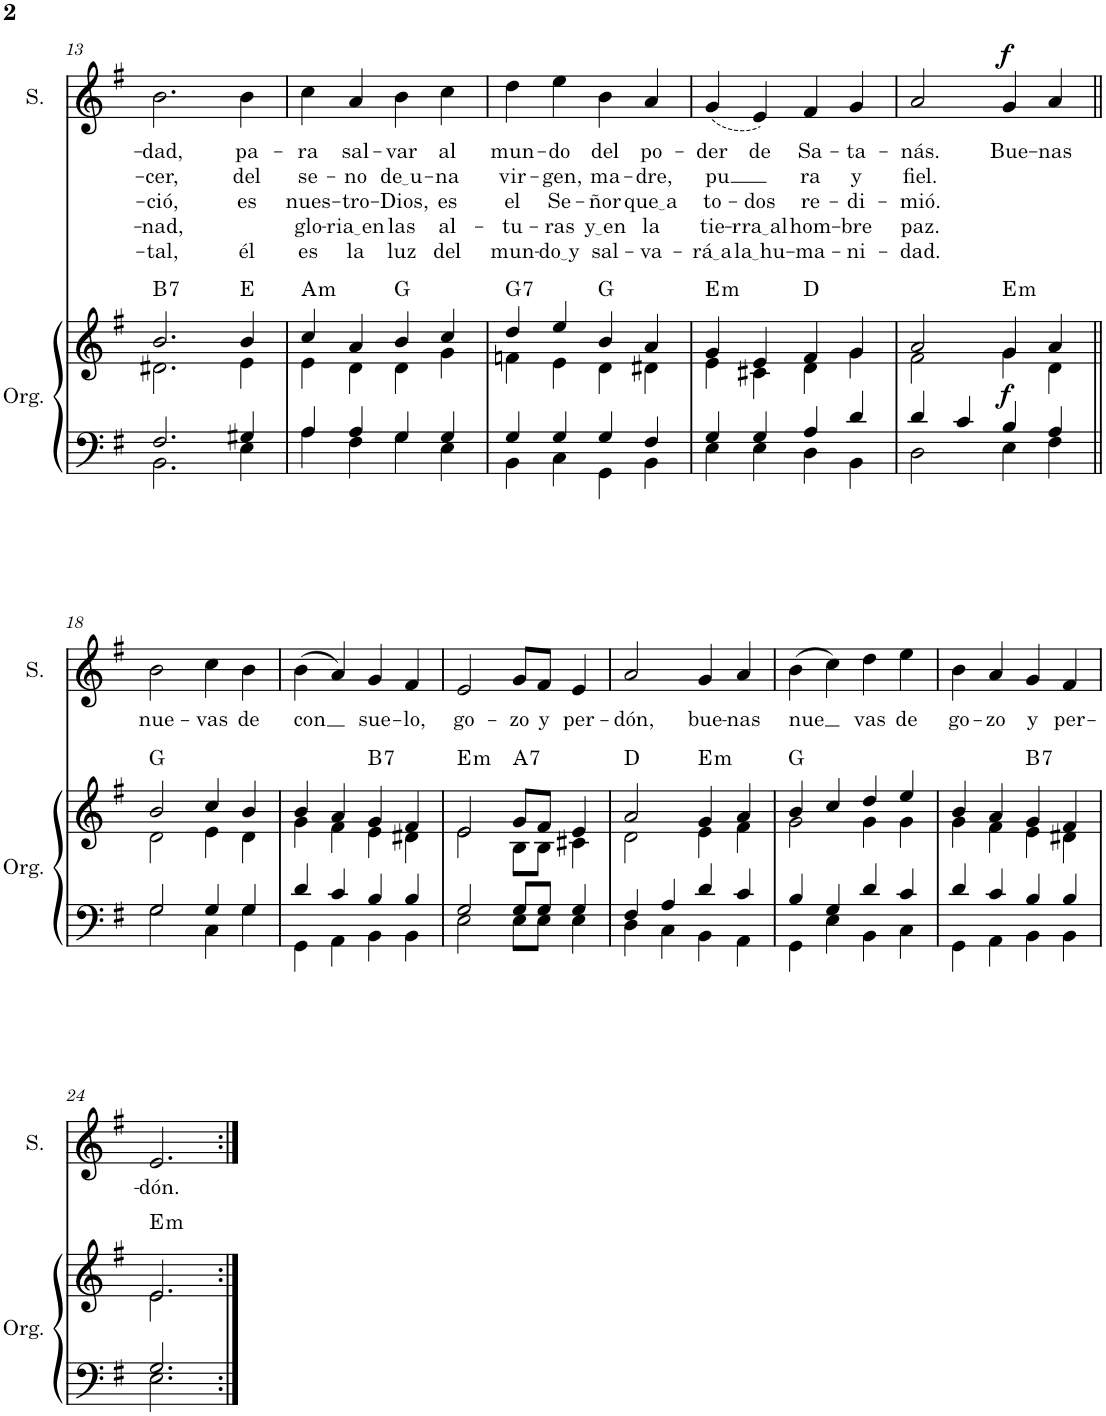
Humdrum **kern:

**kern	**kern	**dynam	**harte	**kern	**text	**text	**text	**text	**text	**dynam
*part2	*part2	*part2	*part2	*part1	*part1	*part1	*part1	*part1	*part1	*part1
*staff3	*staff2	*staff2/3	*	*staff1	*staff1	*staff1	*staff1	*staff1	*staff1	*staff1
*I"Órgano	*	*	*	*I"Soprano	*	*	*	*	*	*
*	*	*	*	*I'S.	*	*	*	*	*	*
!!LO:PB:g=z
*clefF4	*clefG2	*	*	*clefG2	*	*	*	*	*	*
*k[f#]	*k[f#]	*	*	*k[f#]	*	*	*	*	*	*
*M2/2	*M2/2	*	*	*M2/2	*	*	*	*	*	*
*met(c|)	*met(c|)	*	*	*met(c|)	*	*	*	*	*	*
=13	=13	=13	=13	=13	=13	=13	=13	=13	=13	=13
*^	*^	*	*	*	*	*	*	*	*	*
!	!	!	!	!	!LO:H:kt=7	!	!LO:LY:b	!LO:LY:b	!LO:LY:b	!LO:LY:b	!LO:LY:b	!
2.F#/	2.BB\	2.b/	2.d#X\	.	B:7	2.b\	-dad,	-cer,	-ció,	-nad,	-tal,	.
!	!	!	!	!	!	!	!LO:LY:b	!LO:LY:b	!LO:LY:b	!	!LO:LY:b	!
4G#X/	4E\	4b/	4e\	.	E:maj	4b\	pa-	del	es	.	él	.
=14	=14	=14	=14	=14	=14	=14	=14	=14	=14	=14	=14	=14
!	!	!	!	!	!LO:H:kt=m	!	!LO:LY:b	!LO:LY:b	!LO:LY:b	!LO:LY:b	!LO:LY:b	!
4A/	4A\	4cc/	4e\	.	A:min	4cc\	-ra	se-	nues-	glo-	es	.
!	!	!	!	!	!	!	!LO:LY:b	!LO:LY:b	!LO:LY:b	!LO:LY:b	!LO:LY:b	!
4A/	4F#\	4a/	4d\	.	.	4a/	sal-	-no	-tro-	ria en	la	.
!	!	!	!	!	!	!	!LO:LY:b	!LO:LY:b	!LO:LY:b	!LO:LY:b	!LO:LY:b	!
4G/	4G\	4b/	4d\	.	G:maj	4b\	-var	de u	-Dios,	las	luz	.
!	!	!	!	!	!	!	!LO:LY:b	!LO:LY:b	!LO:LY:b	!LO:LY:b	!LO:LY:b	!
4G/	4E\	4cc/	4g\	.	.	4cc\	al	-na	es	al-	del	.
=15	=15	=15	=15	=15	=15	=15	=15	=15	=15	=15	=15	=15
!	!	!	!	!	!LO:H:kt=7	!	!LO:LY:b	!LO:LY:b	!LO:LY:b	!LO:LY:b	!LO:LY:b	!
4G/	4BB\	4dd/	4fn\	.	G:7	4dd\	mun-	vir-	el	-tu-	mun-	.
!	!	!	!	!	!	!	!LO:LY:b	!LO:LY:b	!LO:LY:b	!LO:LY:b	!LO:LY:b	!
4G/	4C\	4ee/	4e\	.	.	4ee\	-do	-gen,	Se-	-ras	do y	.
!	!	!	!	!	!	!	!LO:LY:b	!LO:LY:b	!LO:LY:b	!LO:LY:b	!LO:LY:b	!
4G/	4GG\	4b/	4d\	.	G:maj	4b\	del	ma-	-ñor	y en	sal-	.
!	!	!	!	!	!	!	!LO:LY:b	!LO:LY:b	!LO:LY:b	!LO:LY:b	!LO:LY:b	!
4F#/	4BB\	4a/	4d#X\	.	.	4a/	po-	-dre,	que a	la	-va-	.
=16	=16	=16	=16	=16	=16	=16	=16	=16	=16	=16	=16	=16
!	!	!	!	!	!LO:H:kt=m	!	!LO:LY:b	!LO:LY:b	!LO:LY:b	!LO:LY:b	!LO:LY:b	!
4G/	4E\	4g/	4e\	.	E:min	(4g/	-der	pu	to-	tie-	rá a	.
!	!	!	!	!	!	!	!LO:LY:b	!	!LO:LY:b	!LO:LY:b	!LO:LY:b	!
4G/	4E\	4e/	4c#X\	.	.	4e/)	de	.	-dos	rra al	la hu	.
!	!	!	!	!	!	!	!LO:LY:b	!LO:LY:b	!LO:LY:b	!LO:LY:b	!LO:LY:b	!
4A/	4D\	4f#/	4d\	.	D:maj	4f#/	Sa-	ra	re-	hom-	-ma-	.
!	!	!	!	!	!	!	!LO:LY:b	!LO:LY:b	!LO:LY:b	!LO:LY:b	!LO:LY:b	!
4d/	4BB\	4g/	4g\	.	.	4g/	-ta-	y	-di-	-bre	-ni-	.
=17	=17	=17	=17	=17	=17	=17	=17	=17	=17	=17	=17	=17
!	!	!	!	!	!	!	!LO:LY:b	!LO:LY:b	!LO:LY:b	!LO:LY:b	!LO:LY:b	!
4d/	2D\	2a/	2f#\	.	.	2a/	-nás.	fiel.	-mió.	paz.	-dad.	.
4c/	.	.	.	.	.	.	.	.	.	.	.	.
!	!	!	!	!LO:DY:b	!LO:H:kt=m	!	!LO:LY:b	!	!	!	!	!LO:DY:a
4B/	4E\	4g/	4g\	f	E:min	4g/	Bue-	.	.	.	.	f
!	!	!	!	!	!	!	!LO:LY:b	!	!	!	!	!
4A/	4F#\	4a/	4d\	.	.	4a/	-nas	.	.	.	.	.
!!LO:LB:g=z
=18||	=18||	=18||	=18||	=18||	=18||	=18||	=18||	=18||	=18||	=18||	=18||	=18||
!	!	!	!	!	!	!	!LO:LY:b	!	!	!	!	!
2G/	2G\	2b/	2d\	.	G:maj	2b\	nue-	.	.	.	.	.
!	!	!	!	!	!	!	!LO:LY:b	!	!	!	!	!
4G/	4C\	4cc/	4e\	.	.	4cc\	-vas	.	.	.	.	.
!	!	!	!	!	!	!	!LO:LY:b	!	!	!	!	!
4G/	4G\	4b/	4d\	.	.	4b\	de	.	.	.	.	.
=19	=19	=19	=19	=19	=19	=19	=19	=19	=19	=19	=19	=19
!	!	!	!	!	!	!	!LO:LY:b	!	!	!	!	!
4d/	4GG\	4b/	4g\	.	.	(4b\	con	.	.	.	.	.
4c/	4AA\	4a/	4f#\	.	.	4a/)	.	.	.	.	.	.
!	!	!	!	!	!LO:H:kt=7	!	!LO:LY:b	!	!	!	!	!
4B/	4BB\	4g/	4e\	.	B:7	4g/	sue-	.	.	.	.	.
!	!	!	!	!	!	!	!LO:LY:b	!	!	!	!	!
4B/	4BB\	4f#/	4d#X\	.	.	4f#/	-lo,	.	.	.	.	.
=20	=20	=20	=20	=20	=20	=20	=20	=20	=20	=20	=20	=20
!	!	!	!	!	!LO:H:kt=m	!	!LO:LY:b	!	!	!	!	!
2G/	2E\	2e/	2e\	.	E:min	2e/	go-	.	.	.	.	.
!	!	!	!	!	!LO:H:kt=7	!	!LO:LY:b	!	!	!	!	!
8G/L	8E\L	8g/L	8B\L	.	A:7	8g/L	-zo	.	.	.	.	.
!	!	!	!	!	!	!	!LO:LY:b	!	!	!	!	!
8G/J	8E\J	8f#/J	8B\J	.	.	8f#/J	y	.	.	.	.	.
!	!	!	!	!	!	!	!LO:LY:b	!	!	!	!	!
4G/	4E\	4e/	4c#X\	.	.	4e/	per-	.	.	.	.	.
=21	=21	=21	=21	=21	=21	=21	=21	=21	=21	=21	=21	=21
!	!	!	!	!	!	!	!LO:LY:b	!	!	!	!	!
4F#/	4D\	2a/	2d\	.	D:maj	2a/	-dón,	.	.	.	.	.
4A/	4C\	.	.	.	.	.	.	.	.	.	.	.
!	!	!	!	!	!LO:H:kt=m	!	!LO:LY:b	!	!	!	!	!
4d/	4BB\	4g/	4e\	.	E:min	4g/	bue-	.	.	.	.	.
!	!	!	!	!	!	!	!LO:LY:b	!	!	!	!	!
4c/	4AA\	4a/	4f#\	.	.	4a/	-nas	.	.	.	.	.
=22	=22	=22	=22	=22	=22	=22	=22	=22	=22	=22	=22	=22
!	!	!	!	!	!	!	!LO:LY:b	!	!	!	!	!
4B/	4GG\	4b/	2g\	.	G:maj	(4b\	nue	.	.	.	.	.
4G/	4E\	4cc/	.	.	.	4cc\)	.	.	.	.	.	.
!	!	!	!	!	!	!	!LO:LY:b	!	!	!	!	!
4d/	4BB\	4dd/	4g\	.	.	4dd\	vas	.	.	.	.	.
!	!	!	!	!	!	!	!LO:LY:b	!	!	!	!	!
4c/	4C\	4ee/	4g\	.	.	4ee\	de	.	.	.	.	.
=23	=23	=23	=23	=23	=23	=23	=23	=23	=23	=23	=23	=23
!	!	!	!	!	!	!	!LO:LY:b	!	!	!	!	!
4d/	4GG\	4b/	4g\	.	.	4b\	go-	.	.	.	.	.
!	!	!	!	!	!	!	!LO:LY:b	!	!	!	!	!
4c/	4AA\	4a/	4f#\	.	.	4a/	-zo	.	.	.	.	.
!	!	!	!	!	!LO:H:kt=7	!	!LO:LY:b	!	!	!	!	!
4B/	4BB\	4g/	4e\	.	B:7	4g/	y	.	.	.	.	.
!	!	!	!	!	!	!	!LO:LY:b	!	!	!	!	!
4B/	4BB\	4f#/	4d#X\	.	.	4f#/	per-	.	.	.	.	.
!!LO:LB:g=z
=24	=24	=24	=24	=24	=24	=24	=24	=24	=24	=24	=24	=24
!	!	!	!	!	!LO:H:kt=m	!	!LO:LY:b	!	!	!	!	!
2.G/	2.E\	2.e/	2.e\	.	E:min	2.e/	-dón.	.	.	.	.	.
*v	*v	*	*	*	*	*	*	*	*	*	*	*
*	*v	*v	*	*	*	*	*	*	*	*	*
=:|!	=:|!	=:|!	=:|!	=:|!	=:|!	=:|!	=:|!	=:|!	=:|!	=:|!
*-	*-	*-	*-	*-	*-	*-	*-	*-	*-	*-
